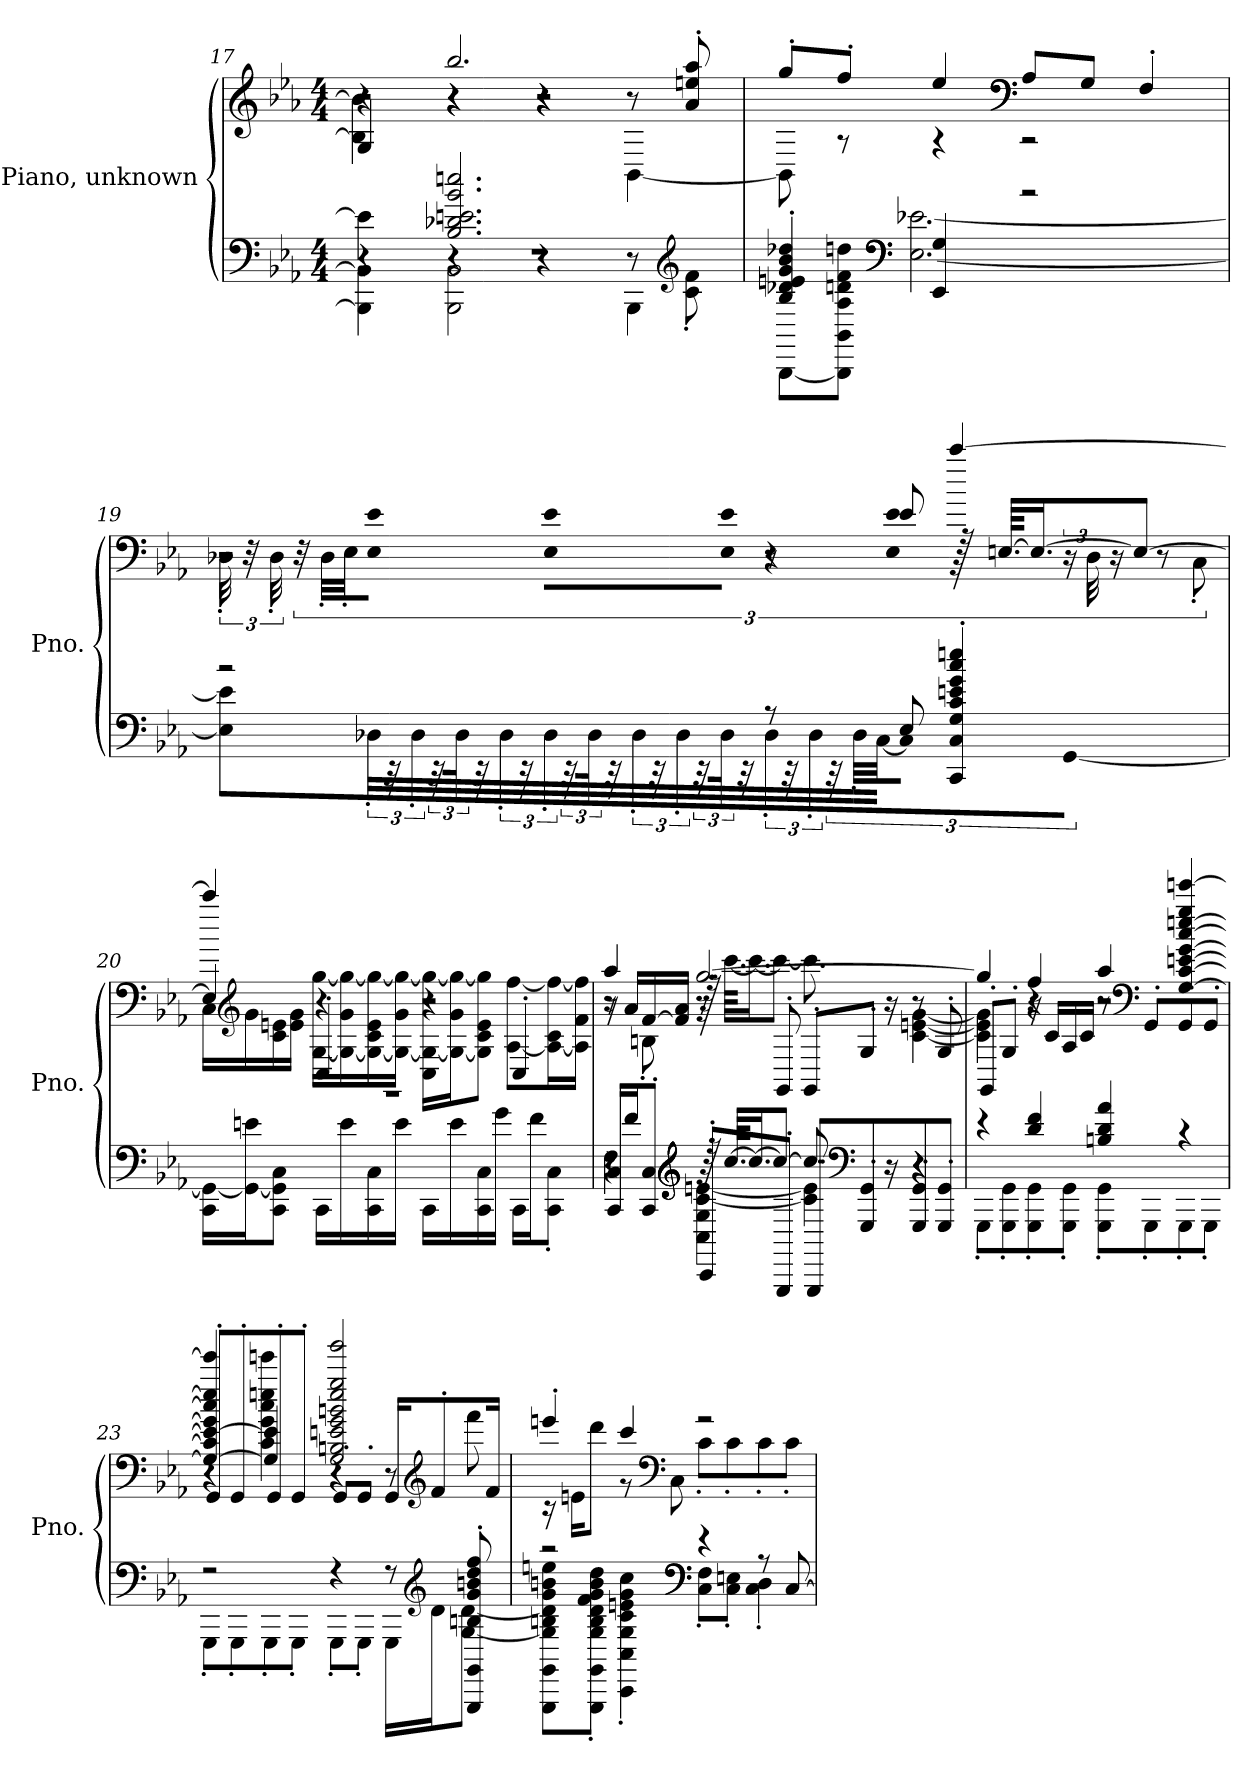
**kern	**kern
*part1	*part1
*staff2	*staff1
*I"Piano, unknown	*
*I'Pno.	*
!!LO:LB:g=z
*clefF4	*clefG2
*k[b-e-a-]	*k[b-e-a-]
*M4/4	*M4/4
=17	=17
*^	*^
*	*^	*	*^
*	*	*^	*	*	*^
1r	4BBB-\] 4BB-\]	4r	4e-\]	4G/	2r	4r	4B-\] 4b-\]
.	2BBB-\ 2BB-\	2.B-/ 2.d-X/ 2.en/ 2.b-/ 2.een/	4r	4r	.	2.bb-/	4r
.	.	.	4r	4r	4r	.	2r
.	8r	.	4BBB-\	8r	[4BB-\	.	.
*clefG2	*	*	*	*	*	*	*
.	8c\' 8f\'	.	.	8a-/' 8een/' 8aa-/'	.	.	.
*	*v	*v	*v	*	*	*	*
*	*	*	*v	*v	*v
=18	=18	=18	=18
4B-/' 4d-X/' 4en/' 4g/' 4b-/' 4dd-X/'	[8BBB-\L	8gg'/L	8BB-\]
.	8BBB-\] 8BB-\ 8A-\ 8dn\ 8f\ 8ddn\J	8ff'/J	8r
*clefF4	*	*	*
4EE-/ 4G/	[2.E-\ [2.e-X\	4ee-/	4r
*	*	*clefF4	*
2r	.	8A-/L	2r
.	.	8G/J	.
.	.	4F'/	.
!!LO:LB:g=z
=19	=19	=19	=19
*	*	*	*^
2r	8E-\] 8e-\]L	2r	48D-X'\	2r
.	.	.	48r	.
.	.	.	48D-'\	.
.	.	.	48r	.
.	.	.	48D-'\LLL	.
.	.	.	48E-'\JJ	.
.	48D-X'\Jkk	.	8E-\ 8e-\J	.
.	48r	.	.	.
.	48D-'\	.	.	.
.	48r	.	.	.
.	96D-\	.	.	.
.	32r	.	.	.
.	48D-'\	.	8E-\ 8e-\L	.
.	48r	.	.	.
.	48D-'\	.	.	.
.	48r	.	.	.
.	96D-\	.	.	.
.	32r	.	.	.
.	48D-'\	.	8E-\ 8e-\J	.
.	48r	.	.	.
.	48D-'\	.	.	.
.	48r	.	.	.
.	96D-\	.	.	.
.	32r	.	.	.
8r	48D-'\	8r	8E-\ 8e-\	4r
.	48r	.	.	.
.	48D-'\	.	.	.
.	48r	.	.	.
.	48D-'\LLL	.	.	.
.	[48C\JJ	.	.	.
8E-/	8C\J]	8e-/	24r	.
.	.	.	48D-\	.
.	.	.	16r	.
4CC/' 4C/' 4G/' 4c/' 4en/' 4g/' 4cc/' 4een/'	[4GG\	[4ccc/	8r	128r
.	.	.	.	[64.En/KKLL
.	.	.	.	16.E/J_
.	.	.	8C'\	8E/J_
!!LO:LB:g=z	!!	!!
=20	=20	=20	=20	=20
1r	16CC\ 16GG\_LL	4ccc/]	16C\LL	4E/]
*	*	*clefG2	*	*
.	16GG\_ 16en\J	.	16g\	.
.	8CC\ 8GG\] 8C\J	.	16c\ 16en\	.
.	.	.	16e\ 16g\JJ	.
.	16CC\LL	4C'/	[16G\ [16gg\LL	4r
.	16e\	.	16G\_ 16g\ 16gg\_	.
.	16CC\ 16C\	.	16G\_ 16c\ 16e\ 16gg\_	.
.	16e\JJ	.	16G\_ 16g\ 16gg\_JJ	.
.	16CC\LL	4r	16C\ 16G\_ 16gg\_LL	2r
.	16e\	.	16G\_ 16g\ 16gg\_J	.
.	16CC\ 16C\	.	8G\] 8c\ 8e\ 8gg\]J	.
.	16g\JJ	.	.	.
.	16CC\LL	4C'/	[8A-\ [8ff\L	.
.	16f\J	.	.	.
.	8CC\' 8C\'J	.	16A-\_ 16c\ 16ff\_L	.
.	.	.	16A-\] 16f\ 16ff\]JJ	.
!!LO:LB:g=z	!!	!!
=21	=21	=21	=21	=21
*	*^	*	*	*
4r	4F\	16CC/ 16C/LL	4aa-/	8r	16r
.	.	16f/J	.	.	16a-/LL
.	.	8CC/' 8C/'J	.	8Bn'\	[16f/
.	.	.	.	.	16f/] 16a-/JJ
*clefG2	*	*	*	*	*
128r	4C\ 4G\ [4c\ [4en\	8CC'/L	[2.gg/	128r	8r
[64.cc/KKLL	.	.	.	[64.ccc\KKLL	.
16.cc/J_	.	.	.	16.ccc\J_	.
8cc/J_	.	8GGG'/J	.	8ccc\J_	8GG'/
8.cc/]	4c\] 4e\]	8GGG'/L	.	8.ccc\]	8GG'/L
*clefF4	*	*	*	*	*
.	.	8GGG/' 8GG/'	.	.	8G'/J
16r	.	.	.	16r	.
4r	4r	8GGG/' 8GG/'	.	[4c\ [4en\ [4g\	8r
.	.	8GGG/' 8GG/'J	.	.	8G'/
*	*v	*v	*	*	*
=22	=22	=22	=22	=22
4r	8GGG'\L	4gg/]	4c\] 4e\] 4g\]	8GG'/L
.	8GGG\' 8GG\'	.	.	8G'/J
4d/ 4f/	8GGG\' 8GG\'	4ff/	4r	16r
.	.	.	.	16c/LL
.	8GGG\' 8GG\'J	.	.	16A-/
.	.	.	.	16c/JJ
4Bn/ 4d/ 4a-/	8GGG\' 8GG\'L	4aa-/	2r	8r
*	*	*clefF4	*	*
.	8GGG'\	.	.	8GG'/L
4r	8GGG'\	[4G/ [4c/ [4en/ [4g/ [4cc/ [4een/ 4gg/ [4eeen/	.	8GG'/
.	8GGG'\J	.	.	8GG'/J
!!LO:LB:g=z	!!	!!
=23	=23	=23	=23	=23
2r	8GGG'\L	4G/_ 4c/] 4e/_ 4g/] 4cc/] 4ee/] 4eee/]	4r	8GG'/L
.	8GGG'\	.	.	8GG'/
.	8GGG'\	4G/] 4e/]	4c\ 4g\ 4cc\ 4een\ 4eeen\	8GG'/
.	8GGG'\J	.	.	8GG'/J
4r	8GGG'\L	2G/ 2Bn/ 2en/ 2g/ 2bn/ 2ee/ 2gg/ 2ggg/	4r	8GG'/L
.	8GGG'\J	.	.	8GG'/J
8r	16GGG\LL	.	8r	16GG/KL
*clefG2	*	*clefG2	*	*
.	16d\J	.	.	8f'/
8GGG/' 8GG/' 8Bn/' 8g/' 8bn/' 8dd/' 8ff/'	[8G\ [8d\J	.	8fff\	.
.	.	.	.	16f/Jk
*	*	*	*v	*v
=24	=24	=24	=24
2r	8GGG\ 8GG\ 8G\] 8Bn\ 8d\] 8g\ 8bn\ 8een\L	4eeen'/	16r
.	.	.	16en\KL
.	8GGG\' 8GG\' 8G\' 8B\' 8d\' 8f\' 8g\' 8b\' 8dd\'J	.	8ddd\J
.	4CC\' 4C\' 4G\' 4c\' 4en\' 4g\' 4cc\'	4ccc/	8r
*	*	*clefF4	*
.	.	.	8C\
*clefF4	*	*	*
4r	8C\' 8F\'L	2r	8c'\L
.	8C\' 8En\'J	.	8c'\
8r	4C\' 4D\'	.	8c'\
[8C/	.	.	8c'\J
*v	*v	*	*
*	*v	*v
=	=
*-	*-
